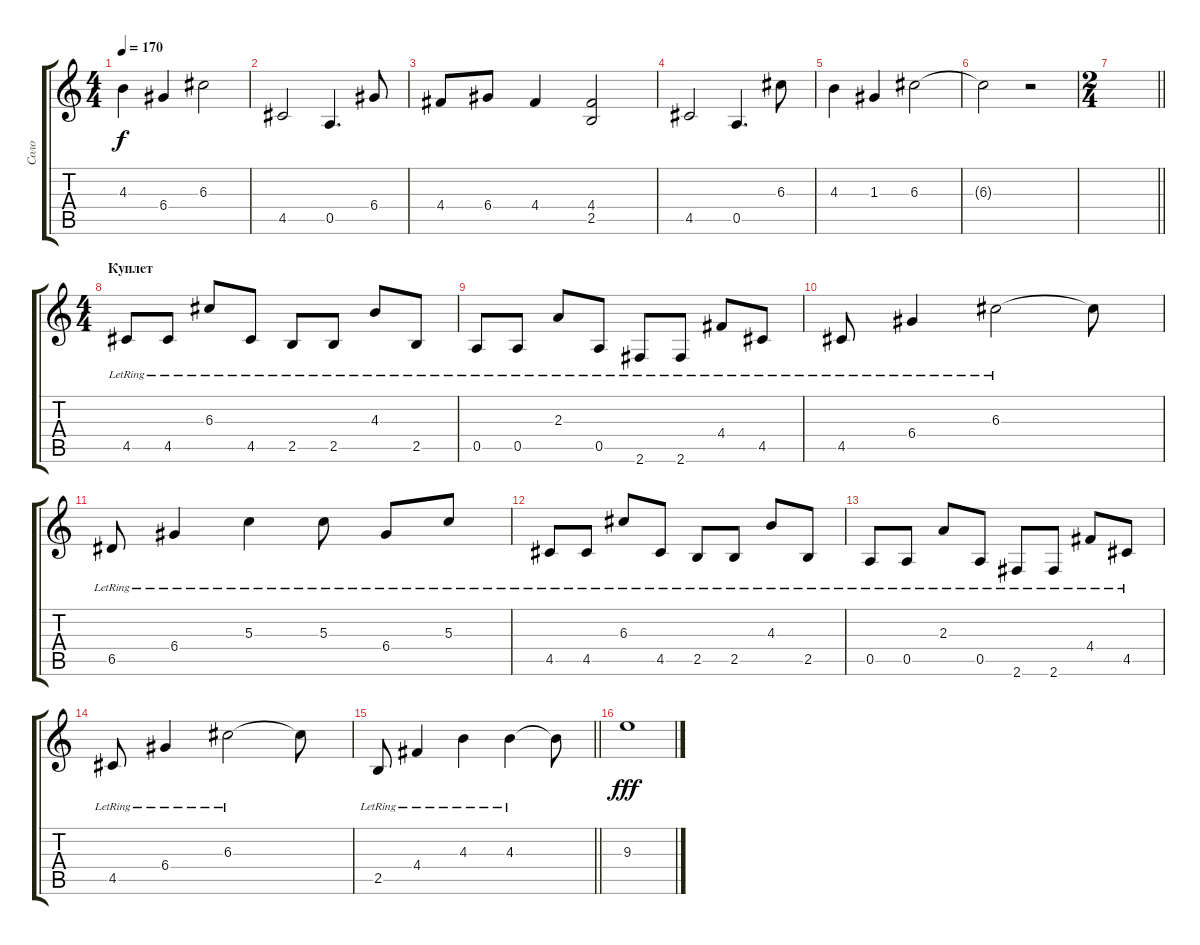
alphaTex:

\track ("Соло" "Соло") {instrument electricguitarclean}
\staff {score tabs}
\tuning (E4 B3 G3 D3 A2 E2) {hide}
\ts (4 4)
\tempo 170
\clef g2
\ks c
4.3.4{dy f} 6.4.4 6.3.2 |
4.5.2 0.5.4{d} 6.4.8 |
4.4.8 6.4.8 4.4.4 (4.4 2.5).2 |
4.5.2 0.5.4{d} 6.3.8 |
4.3.4 1.3.4 6.3.2 |
6.3{t}.2 r.2 |
\ts (2 4)
\barLineRight lightlight
|
\ts (4 4)
\section ("" "Куплет")
4.5{lr}.8{instrument electricguitarclean} 4.5{lr}.8 6.3{lr}.8 4.5{lr}.8 2.5{lr}.8 2.5{lr}.8 4.3{lr}.8 2.5{lr}.8 |
0.5{lr}.8 0.5{lr}.8 2.3{lr}.8 0.5{lr}.8 2.6{lr}.8 2.6{lr}.8 4.4{lr}.8 4.5{lr}.8 |
4.5{lr}.8 6.4{lr}.4 6.3{lr}.2 6.3{t}.8 |
6.5{lr}.8 6.4{lr}.4 5.3{lr}.4 5.3{lr}.8 6.4{lr}.8 5.3{lr}.8 |
4.5{lr}.8 4.5{lr}.8 6.3{lr}.8 4.5{lr}.8 2.5{lr}.8 2.5{lr}.8 4.3{lr}.8 2.5{lr}.8 |
0.5{lr}.8 0.5{lr}.8 2.3{lr}.8 0.5{lr}.8 2.6{lr}.8 2.6{lr}.8 4.4{lr}.8 4.5{lr}.8 |
4.5{lr}.8 6.4{lr}.4 6.3{lr}.2 6.3{t}.8 |
\barLineRight lightlight
2.5{lr}.8 4.4{lr}.4 4.3{lr}.4 4.3{lr}.4 4.3{t}.8 |
\section ("" " ")
9.3.1{dy fff}
